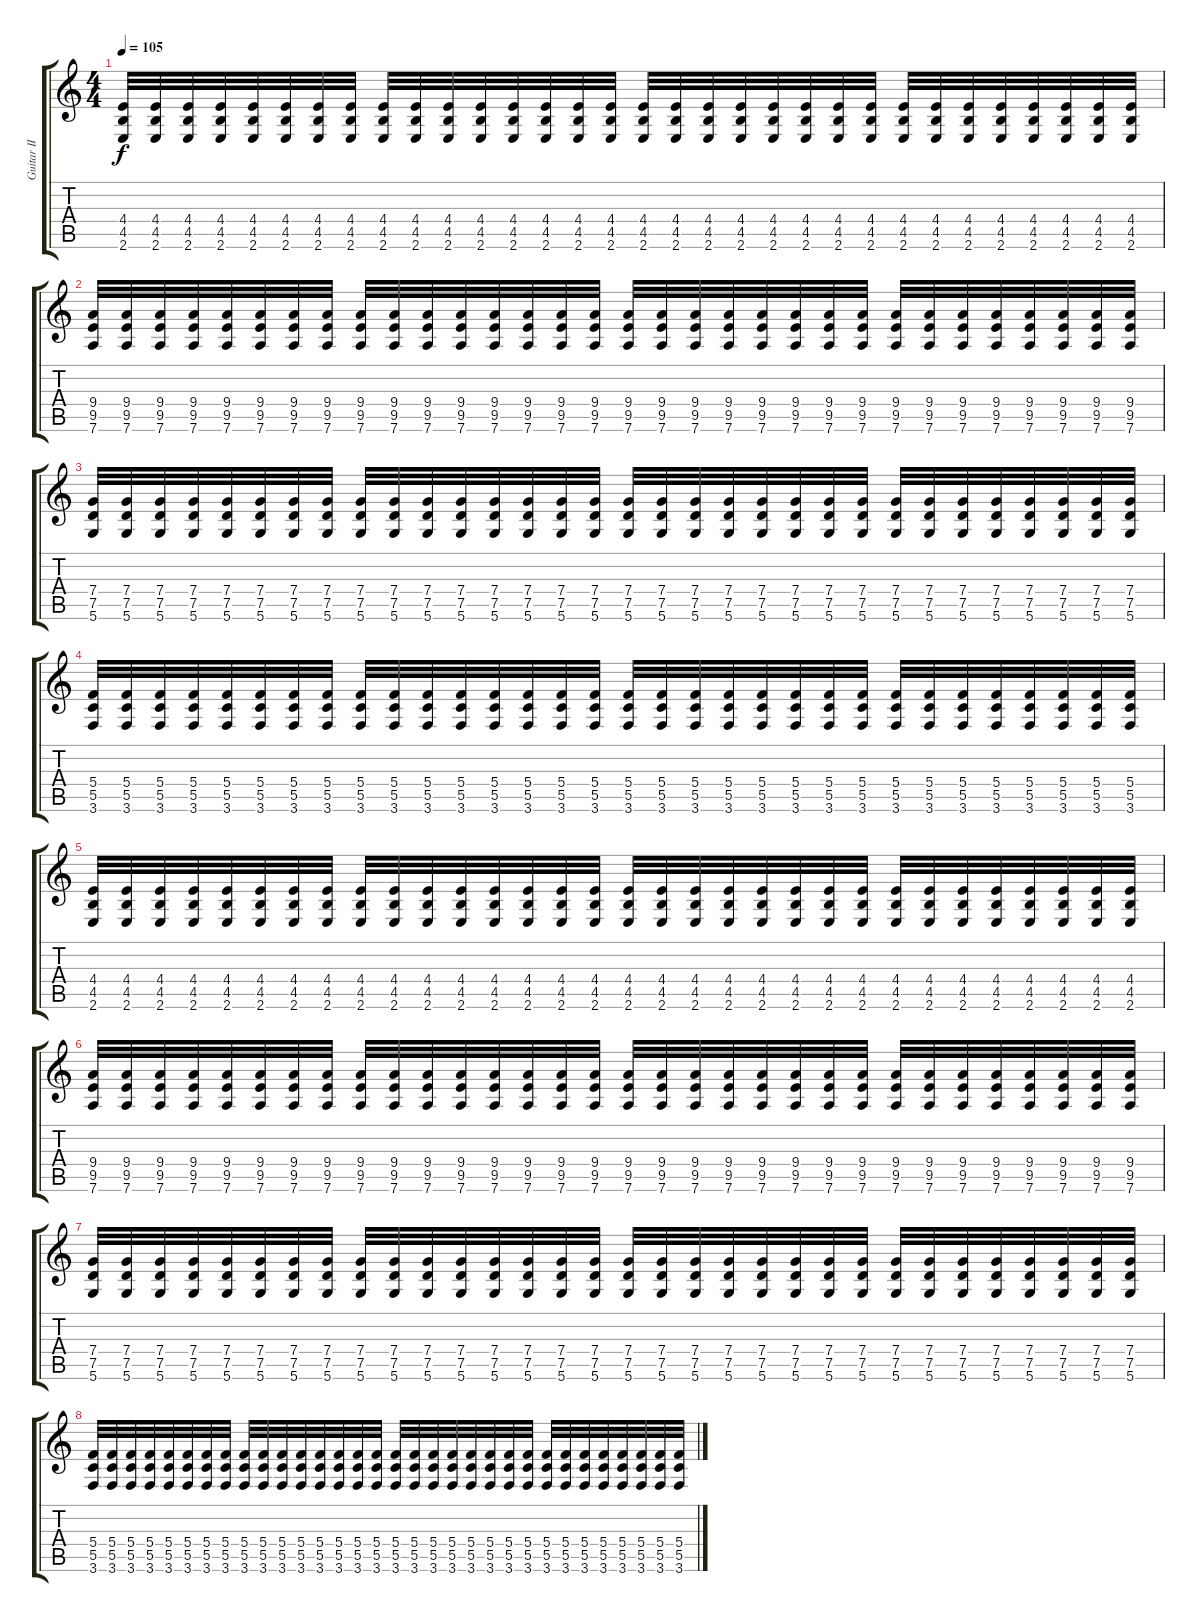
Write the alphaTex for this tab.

\track ("Guitar II" "Guitar II") {instrument distortionguitar}
\staff {score tabs}
\tuning (D4 A3 F3 C3 G2 D2) {hide}
\ts (4 4)
\tempo 105
\clef g2
\ks c
(4.4 4.5 2.6).32{dy f} (4.4 4.5 2.6).32 (4.4 4.5 2.6).32 (4.4 4.5 2.6).32 (4.4 4.5 2.6).32 (4.4 4.5 2.6).32 (4.4 4.5 2.6).32 (4.4 4.5 2.6).32 (4.4 4.5 2.6).32 (4.4 4.5 2.6).32 (4.4 4.5 2.6).32 (4.4 4.5 2.6).32 (4.4 4.5 2.6).32 (4.4 4.5 2.6).32 (4.4 4.5 2.6).32 (4.4 4.5 2.6).32 (4.4 4.5 2.6).32 (4.4 4.5 2.6).32 (4.4 4.5 2.6).32 (4.4 4.5 2.6).32 (4.4 4.5 2.6).32 (4.4 4.5 2.6).32 (4.4 4.5 2.6).32 (4.4 4.5 2.6).32 (4.4 4.5 2.6).32 (4.4 4.5 2.6).32 (4.4 4.5 2.6).32 (4.4 4.5 2.6).32 (4.4 4.5 2.6).32 (4.4 4.5 2.6).32 (4.4 4.5 2.6).32 (4.4 4.5 2.6).32 |
(9.4 9.5 7.6).32 (9.4 9.5 7.6).32 (9.4 9.5 7.6).32 (9.4 9.5 7.6).32 (9.4 9.5 7.6).32 (9.4 9.5 7.6).32 (9.4 9.5 7.6).32 (9.4 9.5 7.6).32 (9.4 9.5 7.6).32 (9.4 9.5 7.6).32 (9.4 9.5 7.6).32 (9.4 9.5 7.6).32 (9.4 9.5 7.6).32 (9.4 9.5 7.6).32 (9.4 9.5 7.6).32 (9.4 9.5 7.6).32 (9.4 9.5 7.6).32 (9.4 9.5 7.6).32 (9.4 9.5 7.6).32 (9.4 9.5 7.6).32 (9.4 9.5 7.6).32 (9.4 9.5 7.6).32 (9.4 9.5 7.6).32 (9.4 9.5 7.6).32 (9.4 9.5 7.6).32 (9.4 9.5 7.6).32 (9.4 9.5 7.6).32 (9.4 9.5 7.6).32 (9.4 9.5 7.6).32 (9.4 9.5 7.6).32 (9.4 9.5 7.6).32 (9.4 9.5 7.6).32 |
(7.4 7.5 5.6).32 (7.4 7.5 5.6).32 (7.4 7.5 5.6).32 (7.4 7.5 5.6).32 (7.4 7.5 5.6).32 (7.4 7.5 5.6).32 (7.4 7.5 5.6).32 (7.4 7.5 5.6).32 (7.4 7.5 5.6).32 (7.4 7.5 5.6).32 (7.4 7.5 5.6).32 (7.4 7.5 5.6).32 (7.4 7.5 5.6).32 (7.4 7.5 5.6).32 (7.4 7.5 5.6).32 (7.4 7.5 5.6).32 (7.4 7.5 5.6).32 (7.4 7.5 5.6).32 (7.4 7.5 5.6).32 (7.4 7.5 5.6).32 (7.4 7.5 5.6).32 (7.4 7.5 5.6).32 (7.4 7.5 5.6).32 (7.4 7.5 5.6).32 (7.4 7.5 5.6).32 (7.4 7.5 5.6).32 (7.4 7.5 5.6).32 (7.4 7.5 5.6).32 (7.4 7.5 5.6).32 (7.4 7.5 5.6).32 (7.4 7.5 5.6).32 (7.4 7.5 5.6).32 |
(5.4 5.5 3.6).32 (5.4 5.5 3.6).32 (5.4 5.5 3.6).32 (5.4 5.5 3.6).32 (5.4 5.5 3.6).32 (5.4 5.5 3.6).32 (5.4 5.5 3.6).32 (5.4 5.5 3.6).32 (5.4 5.5 3.6).32 (5.4 5.5 3.6).32 (5.4 5.5 3.6).32 (5.4 5.5 3.6).32 (5.4 5.5 3.6).32 (5.4 5.5 3.6).32 (5.4 5.5 3.6).32 (5.4 5.5 3.6).32 (5.4 5.5 3.6).32 (5.4 5.5 3.6).32 (5.4 5.5 3.6).32 (5.4 5.5 3.6).32 (5.4 5.5 3.6).32 (5.4 5.5 3.6).32 (5.4 5.5 3.6).32 (5.4 5.5 3.6).32 (5.4 5.5 3.6).32 (5.4 5.5 3.6).32 (5.4 5.5 3.6).32 (5.4 5.5 3.6).32 (5.4 5.5 3.6).32 (5.4 5.5 3.6).32 (5.4 5.5 3.6).32 (5.4 5.5 3.6).32 |
(4.4 4.5 2.6).32 (4.4 4.5 2.6).32 (4.4 4.5 2.6).32 (4.4 4.5 2.6).32 (4.4 4.5 2.6).32 (4.4 4.5 2.6).32 (4.4 4.5 2.6).32 (4.4 4.5 2.6).32 (4.4 4.5 2.6).32 (4.4 4.5 2.6).32 (4.4 4.5 2.6).32 (4.4 4.5 2.6).32 (4.4 4.5 2.6).32 (4.4 4.5 2.6).32 (4.4 4.5 2.6).32 (4.4 4.5 2.6).32 (4.4 4.5 2.6).32 (4.4 4.5 2.6).32 (4.4 4.5 2.6).32 (4.4 4.5 2.6).32 (4.4 4.5 2.6).32 (4.4 4.5 2.6).32 (4.4 4.5 2.6).32 (4.4 4.5 2.6).32 (4.4 4.5 2.6).32 (4.4 4.5 2.6).32 (4.4 4.5 2.6).32 (4.4 4.5 2.6).32 (4.4 4.5 2.6).32 (4.4 4.5 2.6).32 (4.4 4.5 2.6).32 (4.4 4.5 2.6).32 |
(9.4 9.5 7.6).32 (9.4 9.5 7.6).32 (9.4 9.5 7.6).32 (9.4 9.5 7.6).32 (9.4 9.5 7.6).32 (9.4 9.5 7.6).32 (9.4 9.5 7.6).32 (9.4 9.5 7.6).32 (9.4 9.5 7.6).32 (9.4 9.5 7.6).32 (9.4 9.5 7.6).32 (9.4 9.5 7.6).32 (9.4 9.5 7.6).32 (9.4 9.5 7.6).32 (9.4 9.5 7.6).32 (9.4 9.5 7.6).32 (9.4 9.5 7.6).32 (9.4 9.5 7.6).32 (9.4 9.5 7.6).32 (9.4 9.5 7.6).32 (9.4 9.5 7.6).32 (9.4 9.5 7.6).32 (9.4 9.5 7.6).32 (9.4 9.5 7.6).32 (9.4 9.5 7.6).32 (9.4 9.5 7.6).32 (9.4 9.5 7.6).32 (9.4 9.5 7.6).32 (9.4 9.5 7.6).32 (9.4 9.5 7.6).32 (9.4 9.5 7.6).32 (9.4 9.5 7.6).32 |
(7.4 7.5 5.6).32 (7.4 7.5 5.6).32 (7.4 7.5 5.6).32 (7.4 7.5 5.6).32 (7.4 7.5 5.6).32 (7.4 7.5 5.6).32 (7.4 7.5 5.6).32 (7.4 7.5 5.6).32 (7.4 7.5 5.6).32 (7.4 7.5 5.6).32 (7.4 7.5 5.6).32 (7.4 7.5 5.6).32 (7.4 7.5 5.6).32 (7.4 7.5 5.6).32 (7.4 7.5 5.6).32 (7.4 7.5 5.6).32 (7.4 7.5 5.6).32 (7.4 7.5 5.6).32 (7.4 7.5 5.6).32 (7.4 7.5 5.6).32 (7.4 7.5 5.6).32 (7.4 7.5 5.6).32 (7.4 7.5 5.6).32 (7.4 7.5 5.6).32 (7.4 7.5 5.6).32 (7.4 7.5 5.6).32 (7.4 7.5 5.6).32 (7.4 7.5 5.6).32 (7.4 7.5 5.6).32 (7.4 7.5 5.6).32 (7.4 7.5 5.6).32 (7.4 7.5 5.6).32 |
(5.4 5.5 3.6).32 (5.4 5.5 3.6).32 (5.4 5.5 3.6).32 (5.4 5.5 3.6).32 (5.4 5.5 3.6).32 (5.4 5.5 3.6).32 (5.4 5.5 3.6).32 (5.4 5.5 3.6).32 (5.4 5.5 3.6).32 (5.4 5.5 3.6).32 (5.4 5.5 3.6).32 (5.4 5.5 3.6).32 (5.4 5.5 3.6).32 (5.4 5.5 3.6).32 (5.4 5.5 3.6).32 (5.4 5.5 3.6).32 (5.4 5.5 3.6).32 (5.4 5.5 3.6).32 (5.4 5.5 3.6).32 (5.4 5.5 3.6).32 (5.4 5.5 3.6).32 (5.4 5.5 3.6).32 (5.4 5.5 3.6).32 (5.4 5.5 3.6).32 (5.4 5.5 3.6).32 (5.4 5.5 3.6).32 (5.4 5.5 3.6).32 (5.4 5.5 3.6).32 (5.4 5.5 3.6).32 (5.4 5.5 3.6).32 (5.4 5.5 3.6).32 (5.4 5.5 3.6).32
